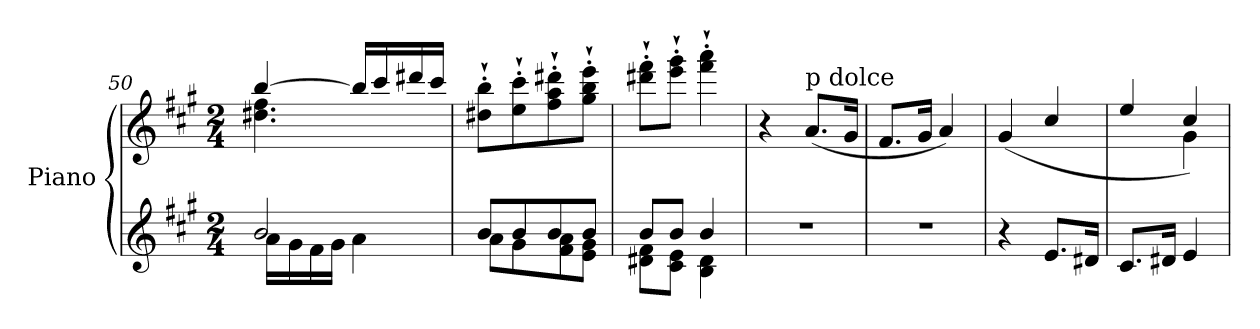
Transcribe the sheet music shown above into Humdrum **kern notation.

**kern	**kern
*part1	*part1
*staff2	*staff1
*I"Piano	*
*I'Pno	*
!!LO:PB:g=z
*clefG2	*clefG2
*k[f#c#g#]	*k[f#c#g#]
*A:	*A:
*M2/4	*M2/4
=50	=50
*^	*^
2b/	16a\LL	[4bb/	4.dd#X\ 4.ff#\
.	16g#\	.	.
.	16f#\	.	.
.	16g#\JJ	.	.
.	4a\	16bb/LL]	.
.	.	16ccc#/	.
.	.	16ddd#X/	8ryy
.	.	16ccc#/JJ	.
*	*	*v	*v
=51	=51	=51
8b/L	8a\L	8dd#X\'` 8bb\'`L
8b/	8g#\	8ee\'` 8ccc#\'`
8b/	8f#\ 8a\	8ff#\'` 8aa\'` 8ddd#X\'`
8b/J	8e\ 8g#\J	8gg#\'` 8bb\'` 8eee\'`J
=52	=52	=52
8b/L	8d#X\ 8f#\L	8ddd#X\'` 8fff#\'`L
8b/J	8c#\ 8e\J	8eee\'` 8ggg#\'`J
4b/	4B\ 4d#\	4fff#\'` 4aaa\'`
*v	*v	*
=53	=53
2r	4r
!	!LO:TX:a:t=p dolce
.	(<8.a/L
.	16g#/Jk
=54	=54
2r	8.f#/L
.	16g#/Jk
.	4a/)
=55	=55
4r	(>4g#/
8.e/L	4cc#/
16d#X/Jk	.
=56	=56
*	*^
8.c#/L	4ee/	4ryy
16d#X/Jk	.	.
4e/	4cc#/)	4g#\
*	*v	*v
=	=
*-	*-
